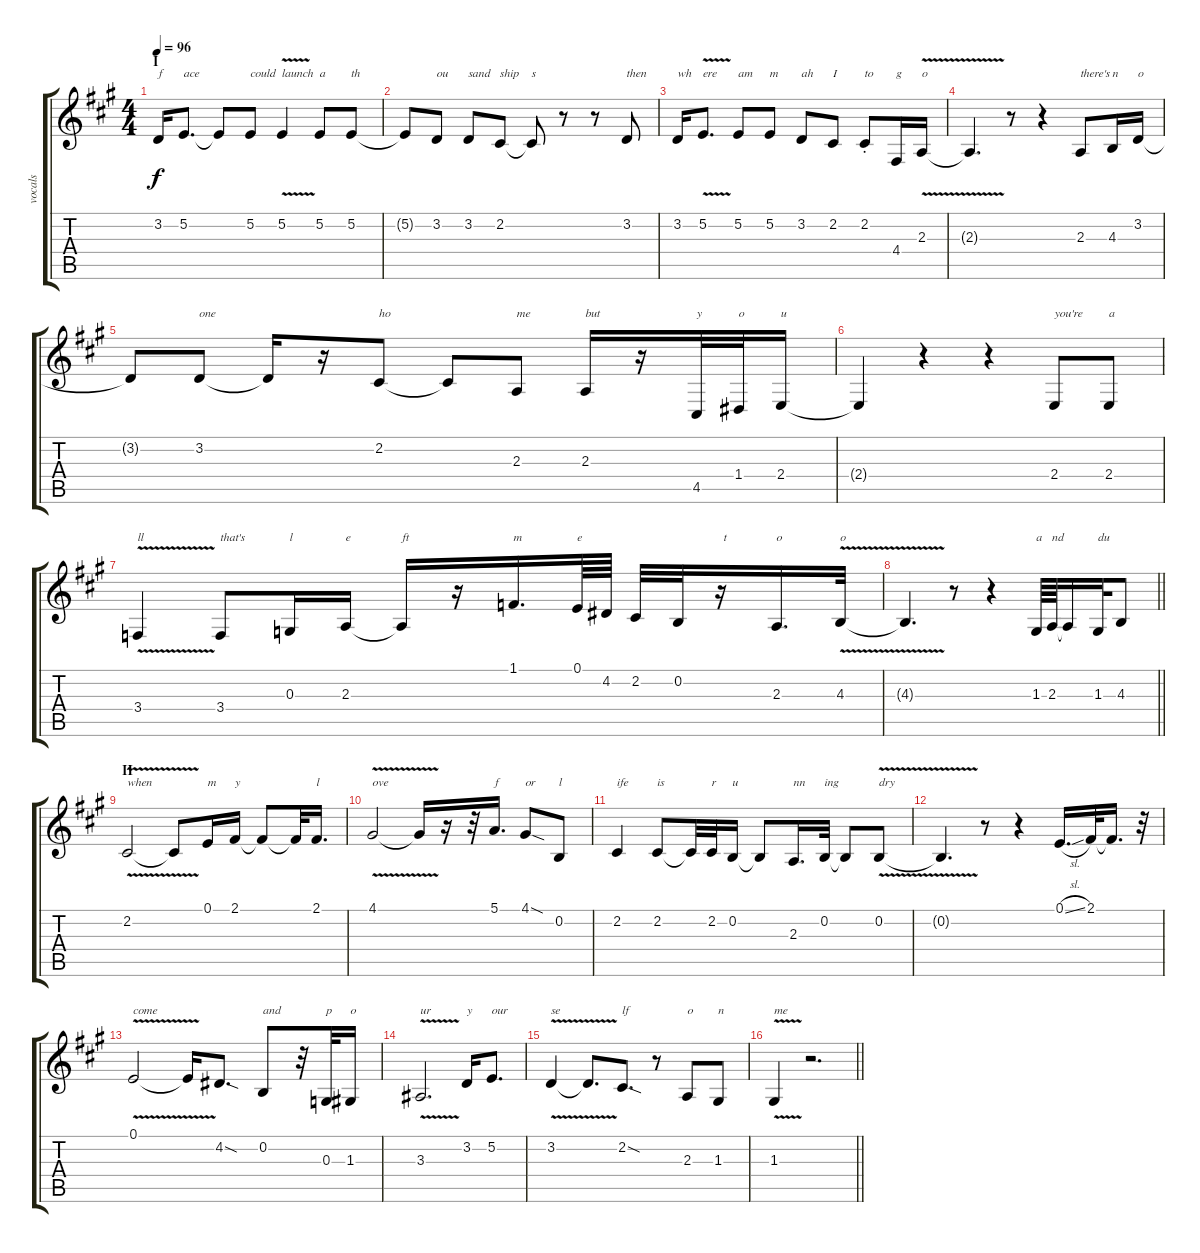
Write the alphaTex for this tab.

\track ("vocals" "vocals") {instrument synthvoice}
\staff {score tabs}
\tuning (E4 B3 G3 D3 A2 E2) {hide}
\ts (4 4)
\section ("" "I")
\tempo 96
\clef g2
\ks a
3.2.16{txt "f" dy f} 5.2.8{d txt "ace"} 5.2{t}.8 5.2.8{txt "could"} 5.2{v}.4{txt "launch"} 5.2.8{txt "a"} 5.2.8{txt "th"} |
5.2{t}.8 3.2.8{txt "ou"} 3.2.8{txt "sand"} 2.2.8{txt "ship"} 2.2{t}.8{txt "s"} r.8 r.8 3.2.8{txt "then"} |
3.2.16{txt "wh"} 5.2{v}.8{d txt "ere"} 5.2.8{txt "am"} 5.2.8{txt "m"} 3.2.8{txt "ah"} 2.2.8{txt "I"} 2.2{st}.8{txt "to"} 4.4.16{txt "g"} 2.3{v}.16{txt "o"} |
2.3{t}.4{d} r.8 r.4 2.3.8{txt "there's"} 4.3.16{txt "n"} 3.2.16{txt "o"} |
3.2{t}.8 3.2.8{txt "one"} 3.2{t}.16 r.16 2.2.8{txt "ho"} 2.2{t}.8 2.3.8{txt "me"} 2.3.16{txt "but"} r.16 4.5.32{txt "y"} 1.4.32{txt "o"} 2.4.16{txt "u"} |
2.4{t}.4 r.4 r.4 2.4.8{txt "you're"} 2.4.8{txt "a"} |
3.4{v}.4{txt "ll"} 3.4.8{txt "that's"} 0.3.16{txt "l"} 2.3.16{txt "e"} 2.3{t}.16{txt "ft"} r.16 1.1.16{d txt "m"} 0.1.64{txt "e"} 4.2.64 2.2.32 0.2.32 r.16{txt " t"} 2.3.16{d txt "o"} 4.3{v}.32{txt "o"} |
\barLineRight lightlight
4.3{t}.4{d} r.8 r.4 1.3.64{txt "a"} 2.3.64{txt "nd"} 2.3{t}.16 1.3.32{txt "du"} 4.3.8 |
\section ("" "II")
2.2{v}.2{txt "when"} 2.2{t}.8 0.1.16{txt "m"} 2.1.16{txt "y"} 2.1{t}.8 2.1{t}.32 2.1.16{d txt "l"} |
4.1{v}.2{txt "ove"} 4.1{t}.16 r.16 r.32 5.1.16{d txt "f"} 4.1{sod}.8{txt "or"} 0.2.8{txt "l"} |
2.2.4{txt "ife"} 2.2.8{txt "is"} 2.2{t}.32 2.2.32{txt "r"} 0.2.16{txt "u"} 0.2{t}.8 2.3.16{d txt "nn"} 0.2.32{txt "ing"} 0.2{t}.8 0.2{v}.8{txt "dry"} |
0.2{t}.4{d} r.8 r.4 0.1{sl}.16{d} 2.1.32 2.1{t}.16{d} r.32 |
0.1{v}.2{txt "come"} 0.1{t}.16 4.2{sod}.8{d} 0.2.8{txt "and"} r.32 0.3.32{txt "p"} 1.3.16{txt "o"} |
3.3{v}.2{d txt "ur"} 3.2.16{txt "y"} 5.2.8{d txt "our"} |
3.2{v}.4{txt "se"} 3.2{t}.8{d} 2.2{sod}.8{d txt "lf"} r.8 2.3.8{txt "o"} 1.3.8{txt "n"} |
\barLineRight lightlight
1.3{v}.4{txt "me"} r.2{d}
